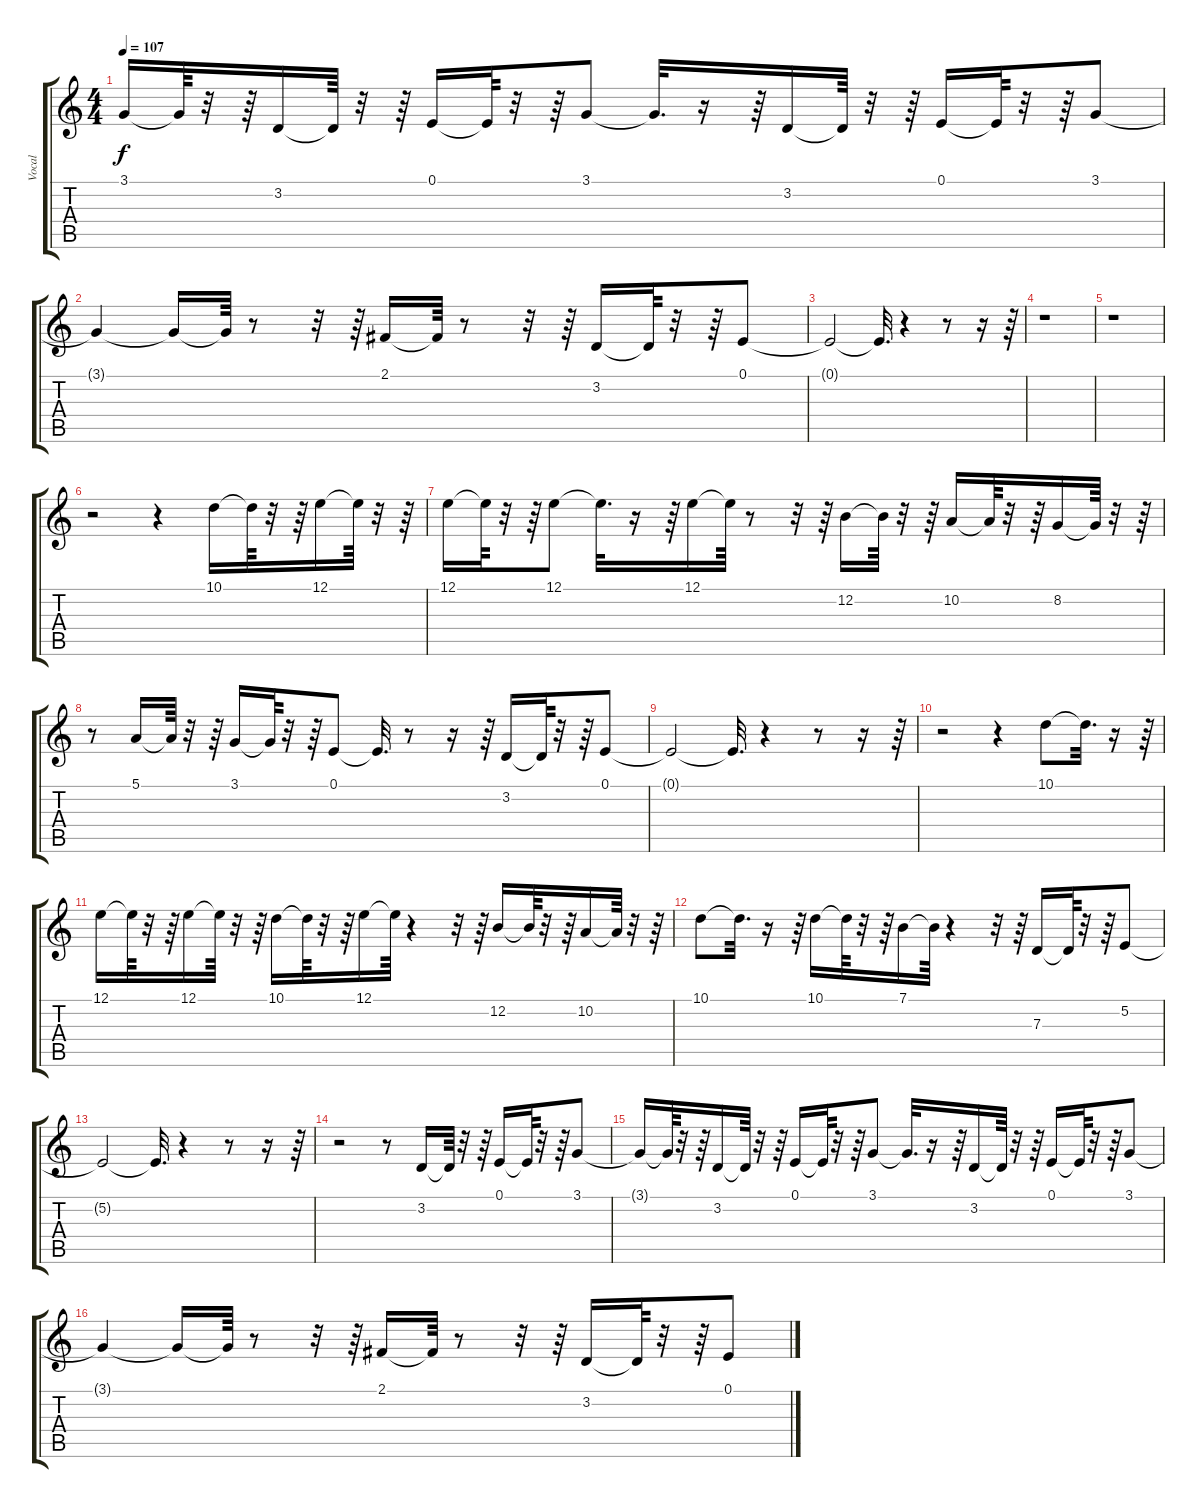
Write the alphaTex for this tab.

\track ("Vocal" "Vocal") {instrument drawbarorgan}
\staff {score tabs}
\tuning (E4 B3 G3 D3 A2 E2) {hide}
\ts (4 4)
\tempo 107
\clef g2
\ks c
3.1{t}.16{dy f} 3.1{t}.64 r.32 r.64 3.2.16 3.2{t}.64 r.32 r.64 0.1.16 0.1{t}.64 r.32 r.64 3.1.8 3.1{t}.32{d} r.16 r.64 3.2.16 3.2{t}.64 r.32 r.64 0.1.16 0.1{t}.64 r.32 r.64 3.1.8 |
3.1{t}.4 3.1{t}.16 3.1{t}.64 r.8 r.32 r.64 2.1.16 2.1{t}.64 r.8 r.32 r.64 3.2.16 3.2{t}.64 r.32 r.64 0.1.8 |
0.1{t}.2 0.1{t}.32{d} r.4 r.8 r.16 r.64 |
r.1 |
r.1 |
r.2 r.4 10.1.16 10.1{t}.64 r.32 r.64 12.1.16 12.1{t}.64 r.32 r.64 |
12.1.16 12.1{t}.64 r.32 r.64 12.1.8 12.1{t}.32{d} r.16 r.64 12.1.16 12.1{t}.64 r.8 r.32 r.64 12.2.16 12.2{t}.64 r.32 r.64 10.2.16 10.2{t}.64 r.32 r.64 8.2.16 8.2{t}.64 r.32 r.64 |
r.8 5.1.16 5.1{t}.64 r.32 r.64 3.1.16 3.1{t}.64 r.32 r.64 0.1.8 0.1{t}.32{d} r.8 r.16 r.64 3.2.16 3.2{t}.64 r.32 r.64 0.1.8 |
0.1{t}.2 0.1{t}.32{d} r.4 r.8 r.16 r.64 |
r.2 r.4 10.1.8 10.1{t}.32{d} r.16 r.64 |
12.1.16 12.1{t}.64 r.32 r.64 12.1.16 12.1{t}.64 r.32 r.64 10.1.16 10.1{t}.64 r.32 r.64 12.1.16 12.1{t}.64 r.4 r.32 r.64 12.2.16 12.2{t}.64 r.32 r.64 10.2.16 10.2{t}.64 r.32 r.64 |
10.1.8 10.1{t}.32{d} r.16 r.64 10.1.16 10.1{t}.64 r.32 r.64 7.1.16 7.1{t}.64 r.4 r.32 r.64 7.3.16 7.3{t}.64 r.32 r.64 5.2.8 |
5.2{t}.2 5.2{t}.32{d} r.4 r.8 r.16 r.64 |
r.2 r.8 3.2.16 3.2{t}.64 r.32 r.64 0.1.16 0.1{t}.64 r.32 r.64 3.1.8 |
3.1{t}.16 3.1{t}.64 r.32 r.64 3.2.16 3.2{t}.64 r.32 r.64 0.1.16 0.1{t}.64 r.32 r.64 3.1.8 3.1{t}.32{d} r.16 r.64 3.2.16 3.2{t}.64 r.32 r.64 0.1.16 0.1{t}.64 r.32 r.64 3.1.8 |
3.1{t}.4 3.1{t}.16 3.1{t}.64 r.8 r.32 r.64 2.1.16 2.1{t}.64 r.8 r.32 r.64 3.2.16 3.2{t}.64 r.32 r.64 0.1.8
